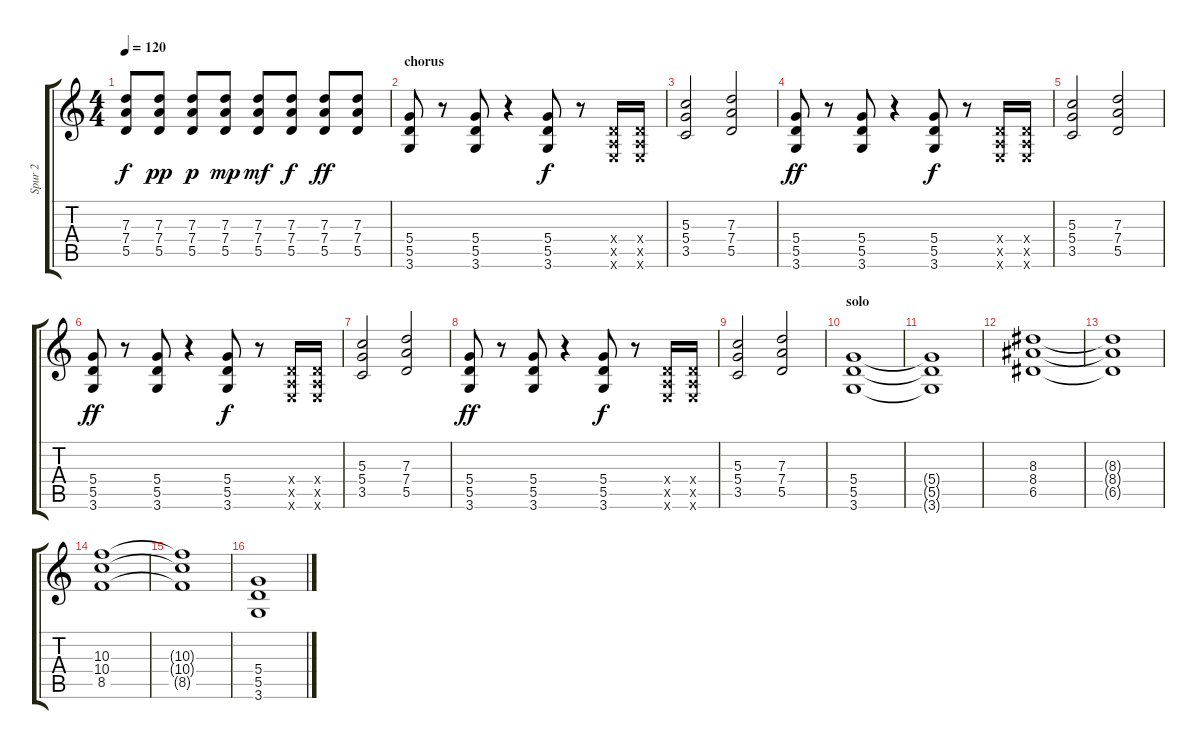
\track ("Spur 2" "Spur 2") {instrument distortionguitar}
\staff {score tabs}
\tuning (E4 B3 G3 D3 A2 E2) {hide}
\ts (4 4)
\tempo 120
\clef g2
\ks c
(7.3{t} 7.4{t} 5.5{t}).8{dy f} (7.3 7.4 5.5).8{dy pp} (7.3 7.4 5.5).8{dy p} (7.3 7.4 5.5).8{dy mp} (7.3 7.4 5.5).8{dy mf} (7.3 7.4 5.5).8{dy f} (7.3 7.4 5.5).8{dy ff} (7.3 7.4 5.5).8 |
\section ("" "chorus")
(5.4 5.5 3.6).8 r.8 (5.4 5.5 3.6).8 r.4 (5.4 5.5 3.6).8{dy f} r.8 (0.4{x} 0.5{x} 0.6{x}).16 (0.4{x} 0.5{x} 0.6{x}).16 |
(5.3 5.4 3.5).2 (7.3 7.4 5.5).2 |
(5.4 5.5 3.6).8{dy ff} r.8 (5.4 5.5 3.6).8 r.4 (5.4 5.5 3.6).8{dy f} r.8 (0.4{x} 0.5{x} 0.6{x}).16 (0.4{x} 0.5{x} 0.6{x}).16 |
(5.3 5.4 3.5).2 (7.3 7.4 5.5).2 |
(5.4 5.5 3.6).8{dy ff} r.8 (5.4 5.5 3.6).8 r.4 (5.4 5.5 3.6).8{dy f} r.8 (0.4{x} 0.5{x} 0.6{x}).16 (0.4{x} 0.5{x} 0.6{x}).16 |
(5.3 5.4 3.5).2 (7.3 7.4 5.5).2 |
(5.4 5.5 3.6).8{dy ff} r.8 (5.4 5.5 3.6).8 r.4 (5.4 5.5 3.6).8{dy f} r.8 (0.4{x} 0.5{x} 0.6{x}).16 (0.4{x} 0.5{x} 0.6{x}).16 |
(5.3 5.4 3.5).2 (7.3 7.4 5.5).2 |
\section ("" "solo")
(5.4 5.5 3.6).1 |
(5.4{t} 5.5{t} 3.6{t}).1 |
(8.3 8.4 6.5).1 |
(8.3{t} 8.4{t} 6.5{t}).1 |
(10.3 10.4 8.5).1 |
(10.3{t} 10.4{t} 8.5{t}).1 |
(5.4 5.5 3.6).1
